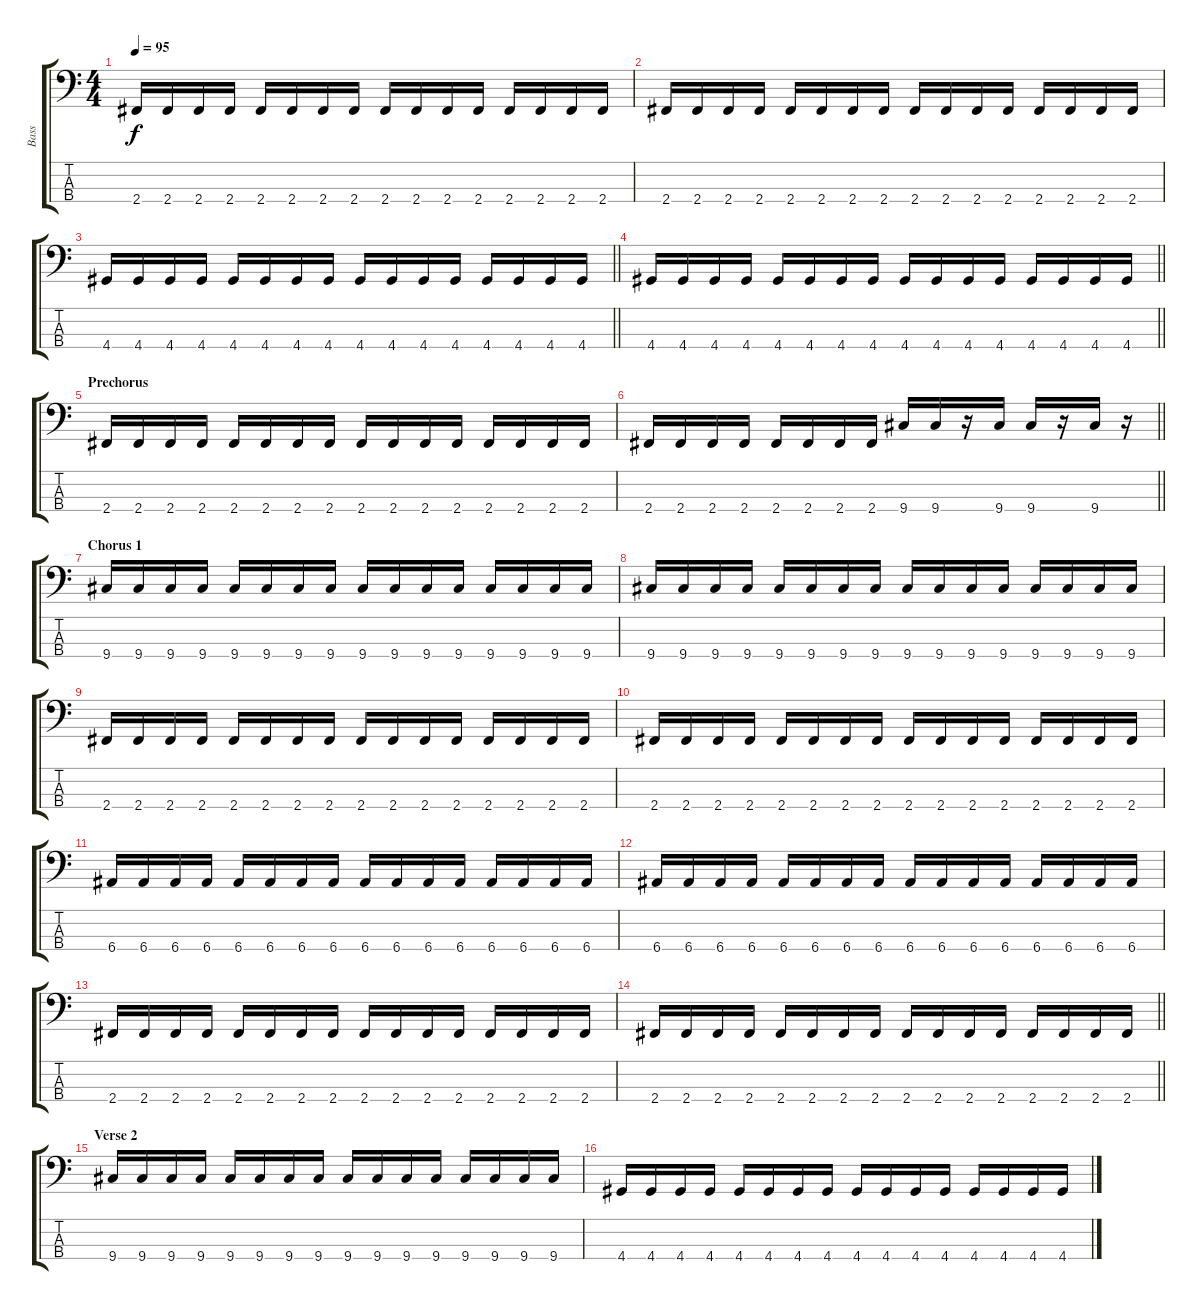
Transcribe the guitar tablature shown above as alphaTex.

\track ("Bass" "Bass") {instrument electricbassfinger}
\staff {score tabs}
\tuning (G2 D2 A1 E1) {hide}
\ts (4 4)
\tempo 95
\clef f4
\ks c
2.4.16{dy f} 2.4.16 2.4.16 2.4.16 2.4.16 2.4.16 2.4.16 2.4.16 2.4.16 2.4.16 2.4.16 2.4.16 2.4.16 2.4.16 2.4.16 2.4.16 |
2.4.16 2.4.16 2.4.16 2.4.16 2.4.16 2.4.16 2.4.16 2.4.16 2.4.16 2.4.16 2.4.16 2.4.16 2.4.16 2.4.16 2.4.16 2.4.16 |
\barLineRight lightlight
4.4.16 4.4.16 4.4.16 4.4.16 4.4.16 4.4.16 4.4.16 4.4.16 4.4.16 4.4.16 4.4.16 4.4.16 4.4.16 4.4.16 4.4.16 4.4.16 |
\barLineRight lightlight
4.4.16 4.4.16 4.4.16 4.4.16 4.4.16 4.4.16 4.4.16 4.4.16 4.4.16 4.4.16 4.4.16 4.4.16 4.4.16 4.4.16 4.4.16 4.4.16 |
\section ("" "Prechorus")
2.4.16 2.4.16 2.4.16 2.4.16 2.4.16 2.4.16 2.4.16 2.4.16 2.4.16 2.4.16 2.4.16 2.4.16 2.4.16 2.4.16 2.4.16 2.4.16 |
\barLineRight lightlight
2.4.16 2.4.16 2.4.16 2.4.16 2.4.16 2.4.16 2.4.16 2.4.16 9.4.16 9.4.16 r.16 9.4.16 9.4.16 r.16 9.4.16 r.16 |
\section ("" "Chorus 1")
9.4.16 9.4.16 9.4.16 9.4.16 9.4.16 9.4.16 9.4.16 9.4.16 9.4.16 9.4.16 9.4.16 9.4.16 9.4.16 9.4.16 9.4.16 9.4.16 |
9.4.16 9.4.16 9.4.16 9.4.16 9.4.16 9.4.16 9.4.16 9.4.16 9.4.16 9.4.16 9.4.16 9.4.16 9.4.16 9.4.16 9.4.16 9.4.16 |
2.4.16 2.4.16 2.4.16 2.4.16 2.4.16 2.4.16 2.4.16 2.4.16 2.4.16 2.4.16 2.4.16 2.4.16 2.4.16 2.4.16 2.4.16 2.4.16 |
2.4.16 2.4.16 2.4.16 2.4.16 2.4.16 2.4.16 2.4.16 2.4.16 2.4.16 2.4.16 2.4.16 2.4.16 2.4.16 2.4.16 2.4.16 2.4.16 |
6.4.16 6.4.16 6.4.16 6.4.16 6.4.16 6.4.16 6.4.16 6.4.16 6.4.16 6.4.16 6.4.16 6.4.16 6.4.16 6.4.16 6.4.16 6.4.16 |
6.4.16 6.4.16 6.4.16 6.4.16 6.4.16 6.4.16 6.4.16 6.4.16 6.4.16 6.4.16 6.4.16 6.4.16 6.4.16 6.4.16 6.4.16 6.4.16 |
2.4.16 2.4.16 2.4.16 2.4.16 2.4.16 2.4.16 2.4.16 2.4.16 2.4.16 2.4.16 2.4.16 2.4.16 2.4.16 2.4.16 2.4.16 2.4.16 |
\barLineRight lightlight
2.4.16 2.4.16 2.4.16 2.4.16 2.4.16 2.4.16 2.4.16 2.4.16 2.4.16 2.4.16 2.4.16 2.4.16 2.4.16 2.4.16 2.4.16 2.4.16 |
\section ("" "Verse 2")
9.4.16 9.4.16 9.4.16 9.4.16 9.4.16 9.4.16 9.4.16 9.4.16 9.4.16 9.4.16 9.4.16 9.4.16 9.4.16 9.4.16 9.4.16 9.4.16 |
4.4.16 4.4.16 4.4.16 4.4.16 4.4.16 4.4.16 4.4.16 4.4.16 4.4.16 4.4.16 4.4.16 4.4.16 4.4.16 4.4.16 4.4.16 4.4.16
